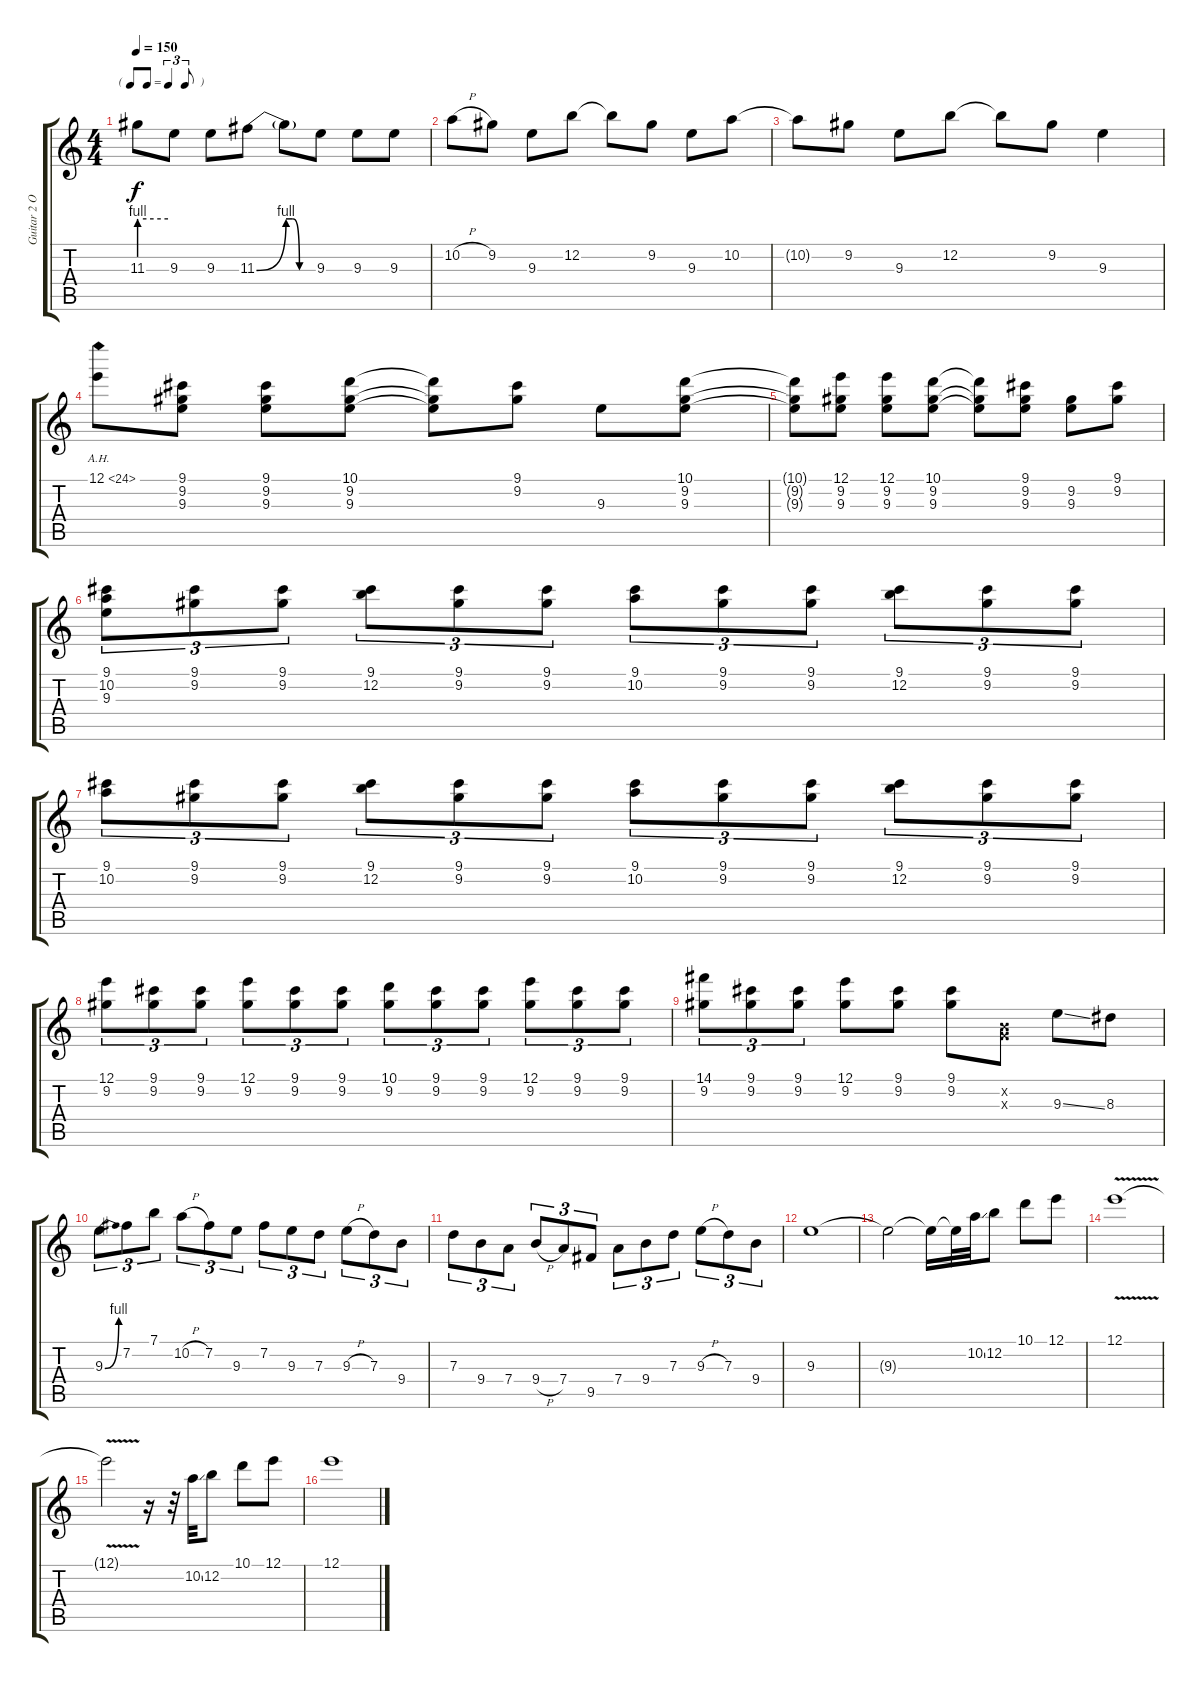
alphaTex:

\track ("Guitar 2 Overdrive" "Guitar 2 O") {instrument overdrivenguitar}
\staff {score tabs}
\tuning (E4 B3 G3 D3 A2 E2) {hide}
\ts (4 4)
\tf triplet8th
\tempo 150
\clef g2
\ks c
11.3{be (hold 0 4 60 4) t}.8{dy f} 9.3.8 9.3.8 11.3{be (bend 0 0 60 4)}.8 11.3{be (custom 0 4 15 4 30 0 60 0) t}.8 9.3.8 9.3.8 9.3.8 |
10.2{h}.8 9.2.8 9.3.8 12.2.8 12.2{t}.8 9.2.8 9.3.8 10.2.8 |
10.2{t}.8 9.2.8 9.3.8 12.2.8 12.2{t}.8 9.2.8 9.3.4 |
12.1{ah 12}.8 (9.1 9.2 9.3).8 (9.1 9.2 9.3).8 (10.1 9.2 9.3).8 (10.1{t} 9.2{t} 9.3{t}).8 (9.1 9.2).8 9.3.8 (10.1 9.2 9.3).8 |
(10.1{t} 9.2{t} 9.3{t}).8 (12.1 9.2 9.3).8 (12.1 9.2 9.3).8 (10.1 9.2 9.3).8 (10.1{t} 9.2{t} 9.3{t}).8 (9.1 9.2 9.3).8 (9.2 9.3).8 (9.1 9.2).8 |
(9.1 10.2 9.3).8{tu (3 2)} (9.1 9.2).8{tu (3 2)} (9.1 9.2).8{tu (3 2)} (9.1 12.2).8{tu (3 2)} (9.1 9.2).8{tu (3 2)} (9.1 9.2).8{tu (3 2)} (9.1 10.2).8{tu (3 2)} (9.1 9.2).8{tu (3 2)} (9.1 9.2).8{tu (3 2)} (9.1 12.2).8{tu (3 2)} (9.1 9.2).8{tu (3 2)} (9.1 9.2).8{tu (3 2)} |
(9.1 10.2).8{tu (3 2)} (9.1 9.2).8{tu (3 2)} (9.1 9.2).8{tu (3 2)} (9.1 12.2).8{tu (3 2)} (9.1 9.2).8{tu (3 2)} (9.1 9.2).8{tu (3 2)} (9.1 10.2).8{tu (3 2)} (9.1 9.2).8{tu (3 2)} (9.1 9.2).8{tu (3 2)} (9.1 12.2).8{tu (3 2)} (9.1 9.2).8{tu (3 2)} (9.1 9.2).8{tu (3 2)} |
(12.1 9.2).8{tu (3 2)} (9.1 9.2).8{tu (3 2)} (9.1 9.2).8{tu (3 2)} (12.1 9.2).8{tu (3 2)} (9.1 9.2).8{tu (3 2)} (9.1 9.2).8{tu (3 2)} (10.1 9.2).8{tu (3 2)} (9.1 9.2).8{tu (3 2)} (9.1 9.2).8{tu (3 2)} (12.1 9.2).8{tu (3 2)} (9.1 9.2).8{tu (3 2)} (9.1 9.2).8{tu (3 2)} |
(14.1 9.2).8{tu (3 2)} (9.1 9.2).8{tu (3 2)} (9.1 9.2).8{tu (3 2)} (12.1 9.2).8 (9.1 9.2).8 (9.1 9.2).8 (0.2{x} 0.3{x}).8 9.3{ss}.8 8.3.8 |
9.3{be (bend 0 0 60 4)}.8{tu (3 2)} 7.2.8{tu (3 2)} 7.1.8{tu (3 2)} 10.2{h}.8{tu (3 2)} 7.2.8{tu (3 2)} 9.3.8{tu (3 2)} 7.2.8{tu (3 2)} 9.3.8{tu (3 2)} 7.3.8{tu (3 2)} 9.3{h}.8{tu (3 2)} 7.3.8{tu (3 2)} 9.4.8{tu (3 2)} |
7.3.8{tu (3 2)} 9.4.8{tu (3 2)} 7.4.8{tu (3 2)} 9.4{h}.8{tu (3 2)} 7.4.8{tu (3 2)} 9.5.8{tu (3 2)} 7.4.8{tu (3 2)} 9.4.8{tu (3 2)} 7.3.8{tu (3 2)} 9.3{h}.8{tu (3 2)} 7.3.8{tu (3 2)} 9.4.8{tu (3 2)} |
9.3.1 |
9.3{t}.2 9.3{t}.16 9.3{t}.32 10.2{ss}.32 12.2.8 10.1.8 12.1.8 |
12.1{v}.1 |
12.1{v t}.2 r.16 r.32 10.2{ss}.32 12.2.8 10.1.8 12.1.8 |
12.1.1
